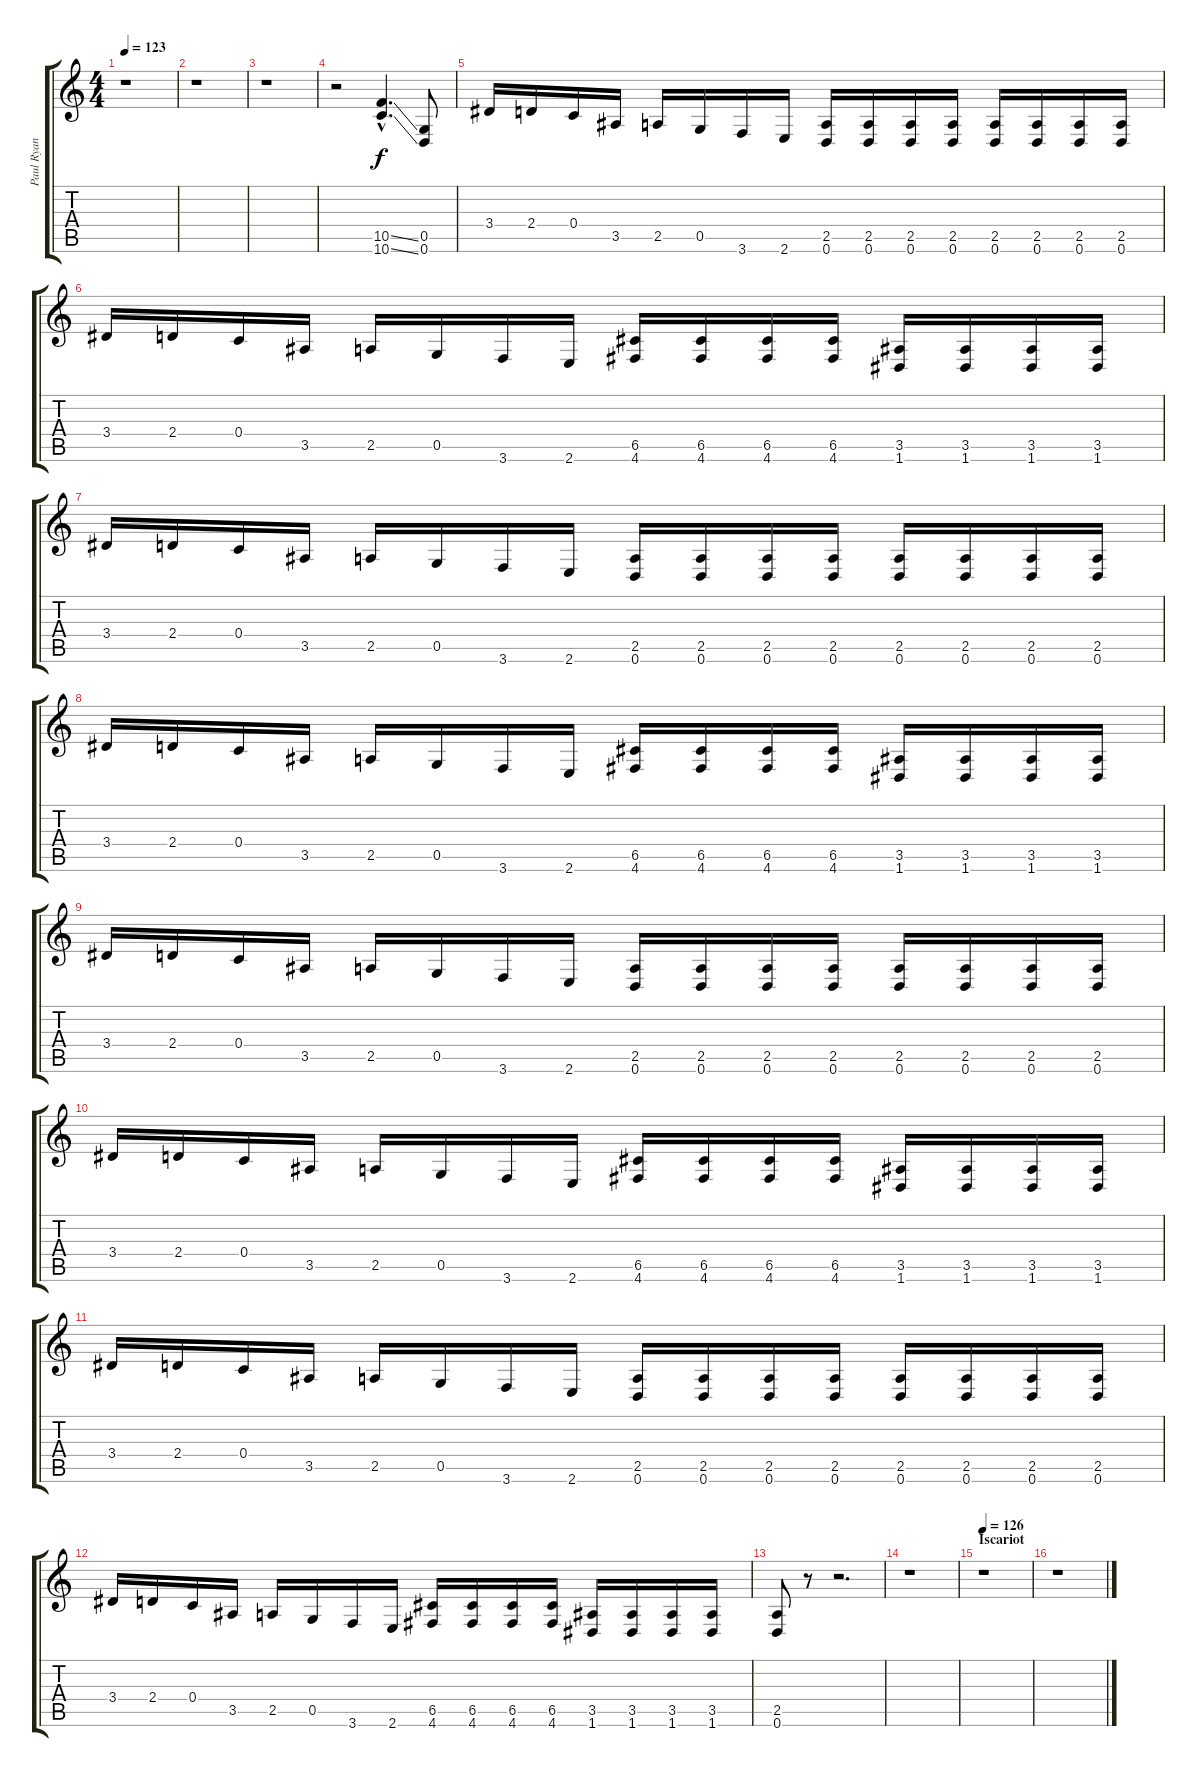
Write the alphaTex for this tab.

\track ("Paul Ryan (Guitar)" "Paul Ryan ") {instrument distortionguitar}
\staff {score tabs}
\tuning (D4 A3 F3 C3 G2 D2) {hide}
\ts (4 4)
\tempo 123
\clef g2
\ks c
r.1{dy f instrument distortionguitar} |
r.1 |
r.1 |
r.2 (10.5{ss hac} 10.6{ss hac}).4{d} (0.5 0.6).8 |
3.4.16 2.4.16 0.4.16 3.5.16 2.5.16 0.5.16 3.6.16 2.6.16 (2.5 0.6).16 (2.5 0.6).16 (2.5 0.6).16 (2.5 0.6).16 (2.5 0.6).16 (2.5 0.6).16 (2.5 0.6).16 (2.5 0.6).16 |
3.4.16 2.4.16 0.4.16 3.5.16 2.5.16 0.5.16 3.6.16 2.6.16 (6.5 4.6).16 (6.5 4.6).16 (6.5 4.6).16 (6.5 4.6).16 (3.5 1.6).16 (3.5 1.6).16 (3.5 1.6).16 (3.5 1.6).16 |
3.4.16 2.4.16 0.4.16 3.5.16 2.5.16 0.5.16 3.6.16 2.6.16 (2.5 0.6).16 (2.5 0.6).16 (2.5 0.6).16 (2.5 0.6).16 (2.5 0.6).16 (2.5 0.6).16 (2.5 0.6).16 (2.5 0.6).16 |
3.4.16 2.4.16 0.4.16 3.5.16 2.5.16 0.5.16 3.6.16 2.6.16 (6.5 4.6).16 (6.5 4.6).16 (6.5 4.6).16 (6.5 4.6).16 (3.5 1.6).16 (3.5 1.6).16 (3.5 1.6).16 (3.5 1.6).16 |
3.4.16 2.4.16 0.4.16 3.5.16 2.5.16 0.5.16 3.6.16 2.6.16 (2.5 0.6).16 (2.5 0.6).16 (2.5 0.6).16 (2.5 0.6).16 (2.5 0.6).16 (2.5 0.6).16 (2.5 0.6).16 (2.5 0.6).16 |
3.4.16 2.4.16 0.4.16 3.5.16 2.5.16 0.5.16 3.6.16 2.6.16 (6.5 4.6).16 (6.5 4.6).16 (6.5 4.6).16 (6.5 4.6).16 (3.5 1.6).16 (3.5 1.6).16 (3.5 1.6).16 (3.5 1.6).16 |
3.4.16 2.4.16 0.4.16 3.5.16 2.5.16 0.5.16 3.6.16 2.6.16 (2.5 0.6).16 (2.5 0.6).16 (2.5 0.6).16 (2.5 0.6).16 (2.5 0.6).16 (2.5 0.6).16 (2.5 0.6).16 (2.5 0.6).16 |
3.4.16 2.4.16 0.4.16 3.5.16 2.5.16 0.5.16 3.6.16 2.6.16 (6.5 4.6).16 (6.5 4.6).16 (6.5 4.6).16 (6.5 4.6).16 (3.5 1.6).16 (3.5 1.6).16 (3.5 1.6).16 (3.5 1.6).16 |
(2.5 0.6).8 r.8 r.2{d} |
r.1 |
\section ("" "Iscariot")
\tempo 126
r.1 |
r.1
